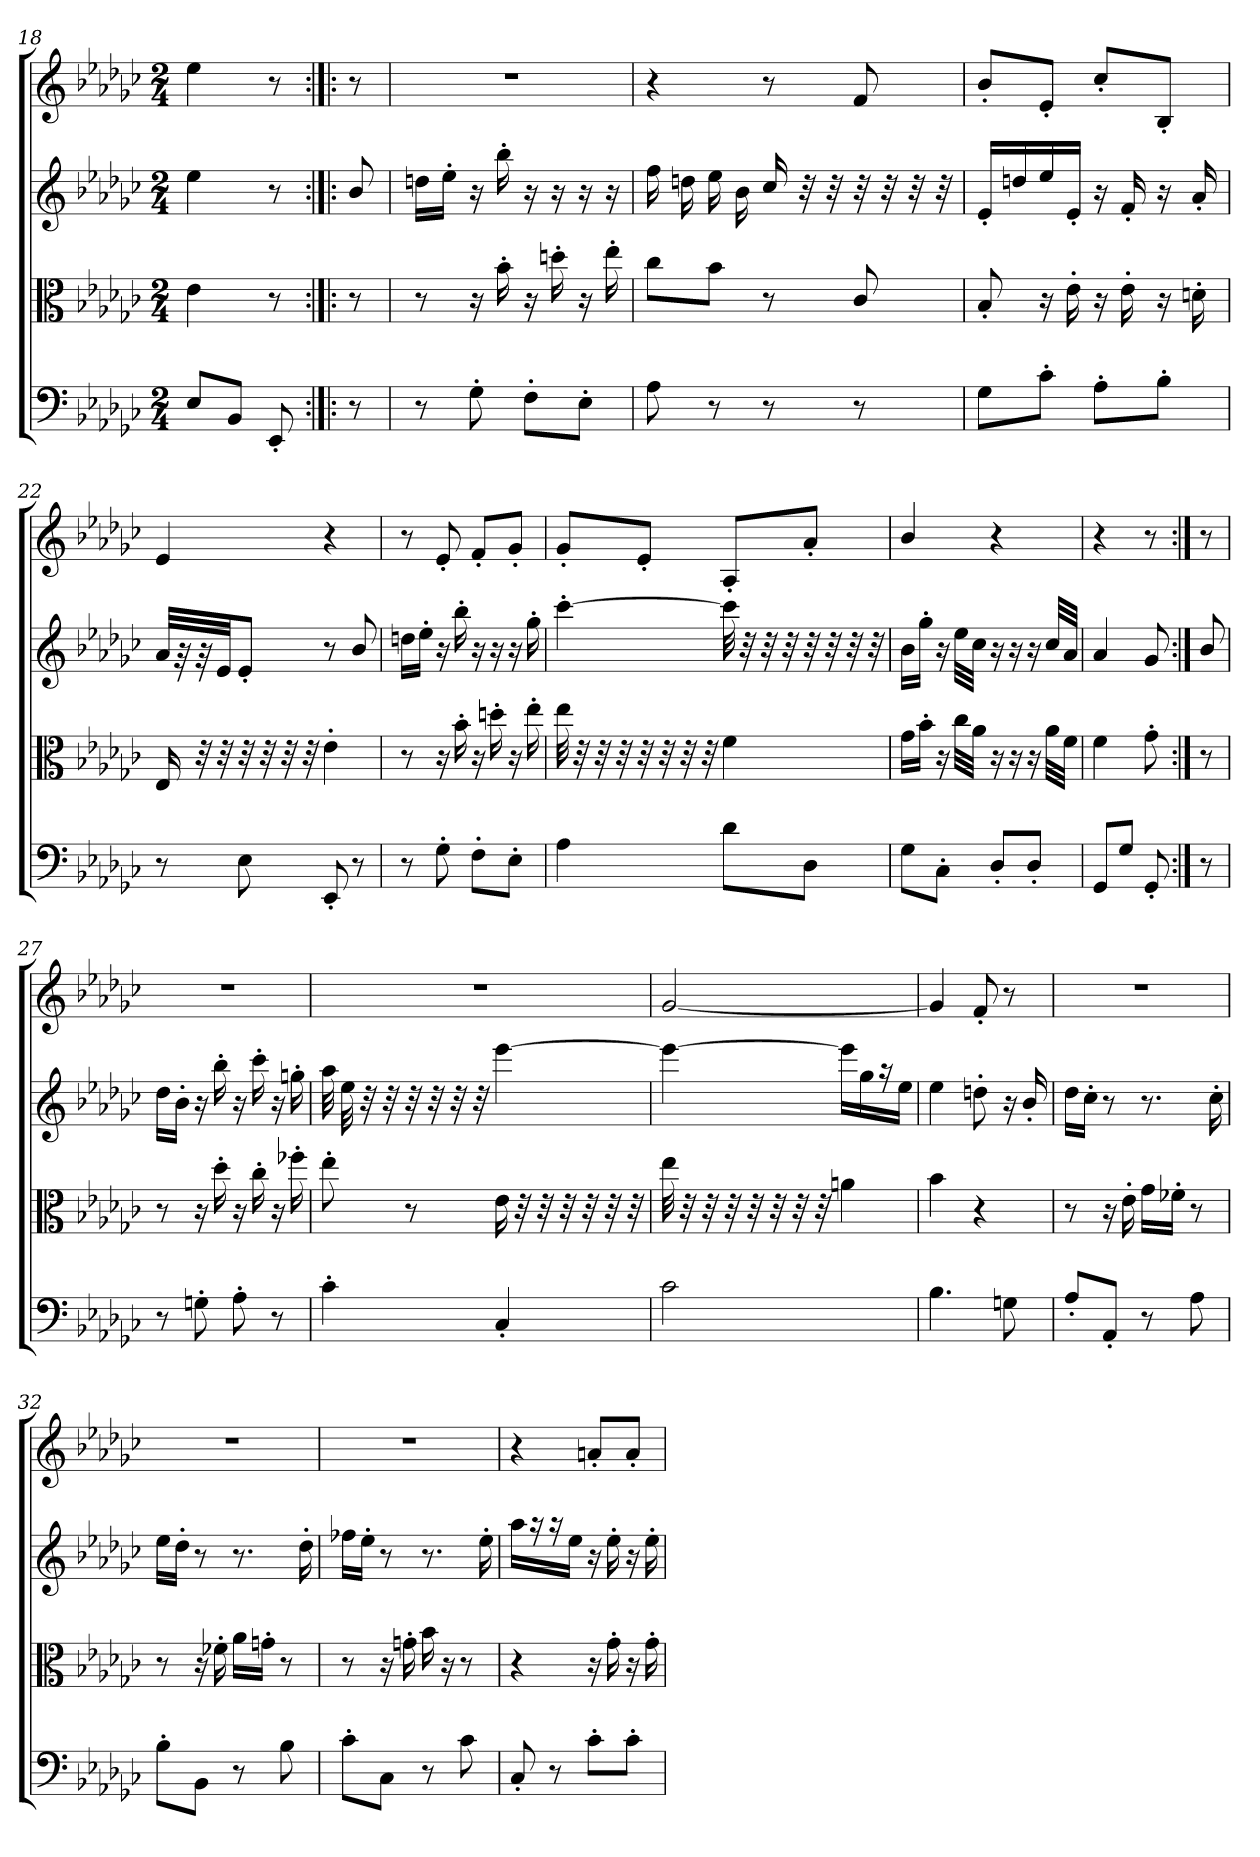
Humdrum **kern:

**kern	**kern	**kern	**kern
*part4	*part3	*part2	*part1
*staff4	*staff3	*staff2	*staff1
*clefF4	*clefC3	*clefG2	*clefG2
*k[b-e-a-d-g-c-]	*k[b-e-a-d-g-c-]	*k[b-e-a-d-g-c-]	*k[b-e-a-d-g-c-]
*e-:	*e-:	*e-:	*e-:
*M2/4	*M2/4	*M2/4	*M2/4
=18	=18	=18	=18
8E-/L	4e-\	4ee-\	4ee-\
8BB-/J	.	.	.
8EE-'/	8r	8r	8r
=:|!|:	=:|!|:	=:|!|:	=:|!|:
8r	8r	8b-/	8r
=19	=19	=19	=19
8r	8r	16ddn\LL	2r
.	.	16ee-'\JJ	.
8G-'\	16r	16r	.
.	16b-'\	16bb-'\	.
8F'\L	16r	16r	.
.	16ddn'\	16r	.
8E-'\J	16r	16r	.
.	16ee-'\	16r	.
=20	=20	=20	=20
8A-\	8cc-\L	16ff\	4r
.	.	16ddn\	.
8r	8b-\J	16ee-\	.
.	.	16b-\	.
8r	8r	16cc-/	8r
.	.	32r	.
.	.	32r	.
8r	8c-/	32r	8f/
.	.	32r	.
.	.	32r	.
.	.	32r	.
=21	=21	=21	=21
8G-\L	8B-'/	16e-'/LL	8b-'/L
.	.	16ddn/	.
8c-'\J	16r	16ee-/	8e-'/J
.	16e-'\	16e-'/JJ	.
8A-'\L	16r	16r	8cc-'/L
.	16e-'\	16f'/	.
8B-'\J	16r	16r	8B-'/J
.	16dn'\	16a-'/	.
=22	=22	=22	=22
8r	16E-/	32a-/LLL	4e-/
.	.	32r	.
.	32r	32r	.
.	32r	32e-/JJ	.
8E-\	32r	8e-'/J	.
.	32r	.	.
.	32r	.	.
.	32r	.	.
8EE-'/	4e-'\	8r	4r
8r	.	8b-/	.
=23	=23	=23	=23
8r	8r	16ddn\LL	8r
.	.	16ee-'\JJ	.
8G-'\	16r	16r	8e-'/
.	16b-'\	16bb-'\	.
8F'\L	16r	16r	8f'/L
.	16ddn'\	16r	.
8E-'\J	16r	16r	8g-'/J
.	16ee-'\	16gg-'\	.
=24	=24	=24	=24
4A-\	32ee-\	[4ccc-'\	8g-'/L
.	32r	.	.
.	32r	.	.
.	32r	.	.
.	32r	.	8e-'/J
.	32r	.	.
.	32r	.	.
.	32r	.	.
8d-\L	4f\	32ccc-\]	8A-'/L
.	.	32r	.
.	.	32r	.
.	.	32r	.
8D-\J	.	32r	8a-'/J
.	.	32r	.
.	.	32r	.
.	.	32r	.
=25	=25	=25	=25
8G-\L	16g-\LL	16b-\LL	4b-/
.	16b-'\JJ	16gg-'\JJ	.
8C-'\J	16r	16r	.
.	32cc-\LLL	32ee-\LLL	.
.	32a-\JJJ	32cc-\JJJ	.
8D-'/L	16r	16r	4r
.	16r	16r	.
8D-'/J	16r	16r	.
.	32a-\LLL	32cc-/LLL	.
.	32f\JJJ	32a-/JJJ	.
=26	=26	=26	=26
8GG-/L	4f\	4a-/	4r
8G-/J	.	.	.
8GG-'/	8g-'\	8g-/	8r
=:|!	=:|!	=:|!	=:|!
8r	8r	8b-/	8r
=27	=27	=27	=27
8r	8r	16dd-\LL	2r
.	.	16b-'\JJ	.
8Gn'\	16r	16r	.
.	16dd-'\	16bb-'\	.
8A-'\	16r	16r	.
.	16cc-'\	16ccc-'\	.
8r	16r	16r	.
.	16ff-X'\	16ggn'\	.
=28	=28	=28	=28
4c-'\	8ee-'\	32aa-\	2r
.	.	32ee-\	.
.	.	32r	.
.	.	32r	.
.	8r	32r	.
.	.	32r	.
.	.	32r	.
.	.	32r	.
4C-'/	16e-\	[4eee-\	.
.	32r	.	.
.	32r	.	.
.	32r	.	.
.	32r	.	.
.	32r	.	.
.	32r	.	.
=29	=29	=29	=29
2c-\	32ee-\	4eee-\_	[2g-/
.	32r	.	.
.	32r	.	.
.	32r	.	.
.	32r	.	.
.	32r	.	.
.	32r	.	.
.	32r	.	.
.	4an\	16eee-\LL]	.
.	.	16gg-\	.
.	.	16r	.
.	.	16ee-\JJ	.
=30	=30	=30	=30
4.B-\	4b-\	4ee-\	4g-/]
.	4r	8ddn'\	8f'/
8Gn\	.	16r	8r
.	.	16b-'/	.
=31	=31	=31	=31
8A-'/L	8r	16dd-\LL	2r
.	.	16cc-'\JJ	.
8AA-'/J	16r	8r	.
.	16e-'\	.	.
8r	16g-\LL	8.r	.
.	16f-X'\JJ	.	.
8A-\	8r	.	.
.	.	16cc-'\	.
=32	=32	=32	=32
8B-'\L	8r	16ee-\LL	2r
.	.	16dd-'\JJ	.
8BB-\J	16r	8r	.
.	16f-X'\	.	.
8r	16a-\LL	8.r	.
.	16gn'\JJ	.	.
8B-\	8r	.	.
.	.	16dd-'\	.
=33	=33	=33	=33
8c-'\L	8r	16ff-X\LL	2r
.	.	16ee-'\JJ	.
8C-\J	16r	8r	.
.	16gn'\	.	.
8r	16b-\	8.r	.
.	16r	.	.
8c-\	8r	.	.
.	.	16ee-'\	.
=34	=34	=34	=34
8C-'/	4r	16aa-\LL	4r
.	.	16r	.
8r	.	16r	.
.	.	16ee-\JJ	.
8c-'\L	16r	16r	8an'/L
.	16g-'\	16ee-'\	.
8c-'\J	16r	16r	8a'/J
.	16g-'\	16ee-'\	.
=	=	=	=
*-	*-	*-	*-
